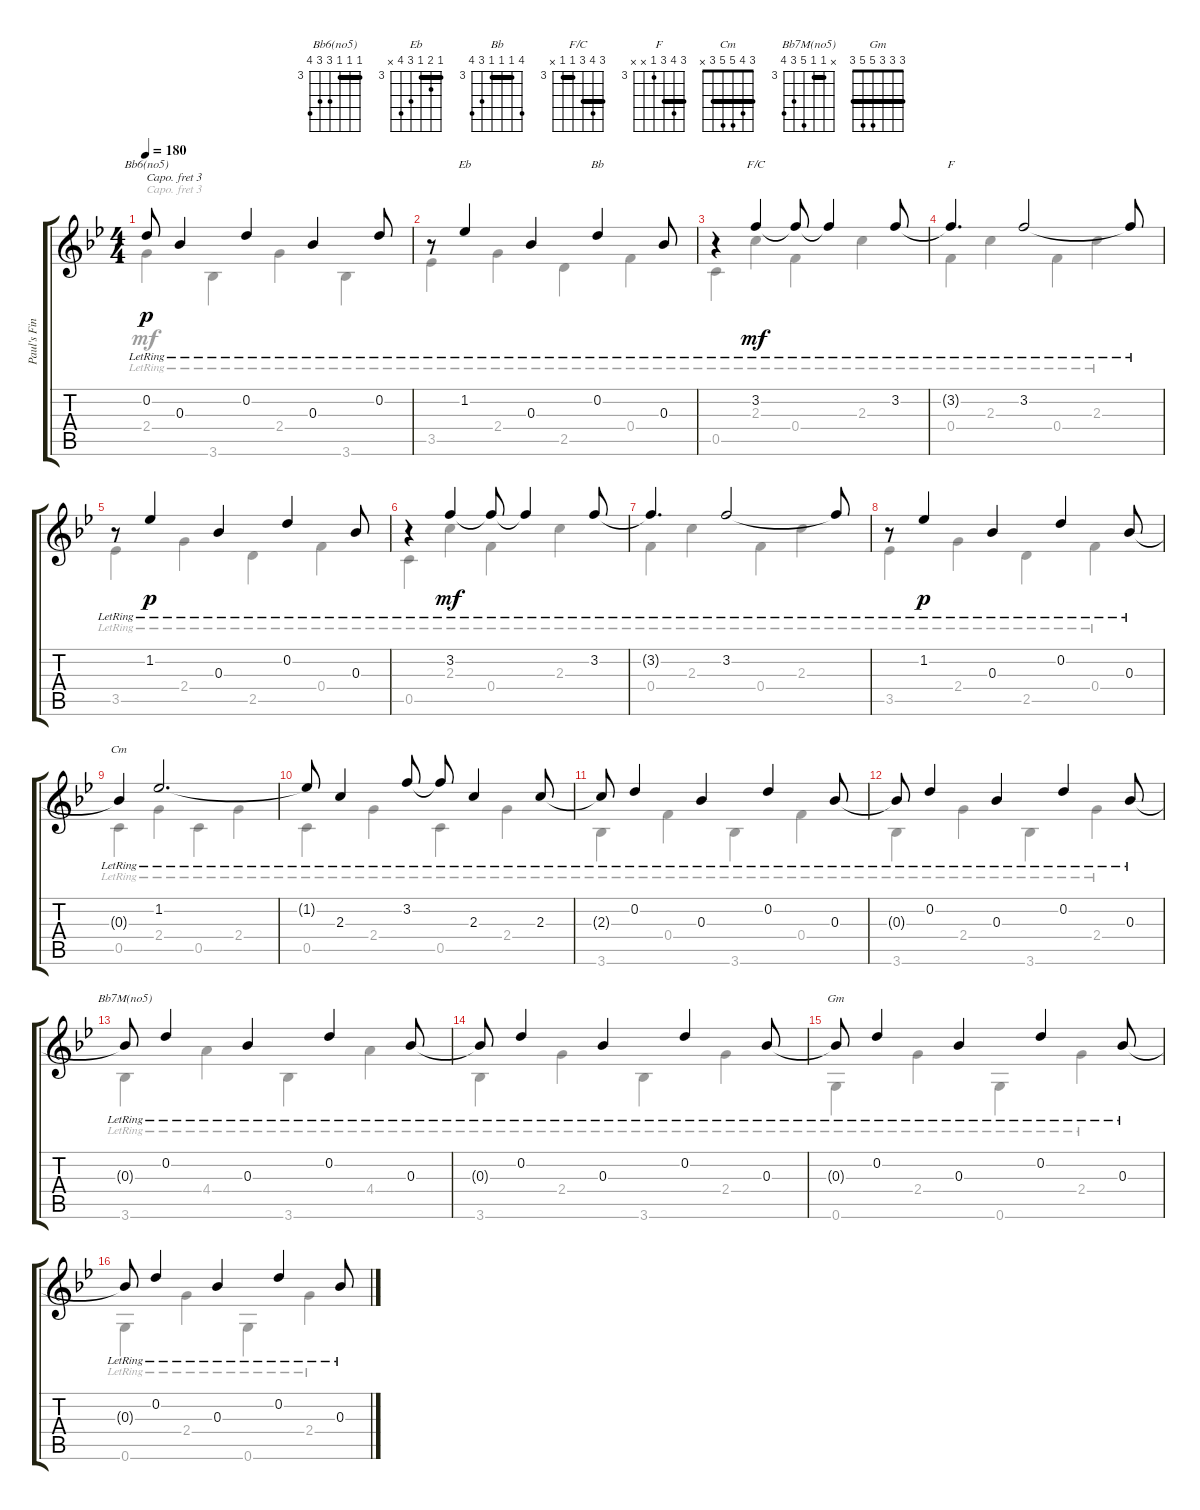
\track ("Paul's Fingerpicking" "Paul's Fin") {instrument acousticguitarsteel}
\staff {score tabs}
\capo 3
\tuning (E4 B3 G3 D3 A2 E2) {hide}
\chord ("Bb6(no5)" 3 3 3 5 5 6) {firstfret 3 barre 3}
\chord ("Eb" 3 4 3 5 6 x) {firstfret 3 barre 3}
\chord ("Bb" 6 3 3 3 5 6) {firstfret 3 barre 3}
\chord ("F/C" 5 6 5 3 3 x) {firstfret 3 barre (3 5)}
\chord ("F" 5 6 5 3 x x) {firstfret 3 barre 5}
\chord ("Cm" 3 4 5 5 3 x) {barre 3}
\chord ("Bb7M(no5)" x 3 3 7 5 6) {firstfret 3 barre 3}
\chord ("Gm" 3 3 3 5 5 3) {barre 3}
\voice
\ts (4 4)
\tempo 180
\clef g2
\ks bb
0.2{lr}.8{ch "Bb6(no5)" dy p} 0.3{lr}.4 0.2{lr}.4 0.3{lr}.4 0.2{lr}.8 |
r.8 1.2{lr}.4{ch "Eb"} 0.3{lr}.4 0.2{lr}.4{ch "Bb"} 0.3{lr}.8 |
r.4 3.2{lr}.4{ch "F/C" dy mf} 3.2{lr t}.8 3.2{lr t}.4 3.2{lr}.8 |
3.2{lr t}.4{d ch "F"} 3.2{lr}.2 3.2{lr t}.8 |
r.8 1.2{lr}.4{dy p} 0.3{lr}.4 0.2{lr}.4 0.3{lr}.8 |
r.4 3.2{lr}.4{dy mf} 3.2{lr t}.8 3.2{lr t}.4 3.2{lr}.8 |
3.2{lr t}.4{d} 3.2{lr}.2 3.2{lr t}.8 |
r.8 1.2{lr}.4{dy p} 0.3{lr}.4 0.2{lr}.4 0.3{lr}.8 |
0.3{lr t}.4{ch "Cm"} 1.2{lr}.2{d} |
1.2{lr t}.8 2.3{lr}.4 3.2{lr}.8 3.2{lr t}.8 2.3{lr}.4 2.3{lr}.8 |
2.3{lr t}.8 0.2{lr}.4 0.3{lr}.4 0.2{lr}.4 0.3{lr}.8 |
0.3{lr t}.8 0.2{lr}.4 0.3{lr}.4 0.2{lr}.4 0.3{lr}.8 |
0.3{lr t}.8{ch "Bb7M(no5)"} 0.2{lr}.4 0.3{lr}.4 0.2{lr}.4 0.3{lr}.8 |
0.3{lr t}.8 0.2{lr}.4 0.3{lr}.4 0.2{lr}.4 0.3{lr}.8 |
0.3{lr t}.8{ch "Gm"} 0.2{lr}.4 0.3{lr}.4 0.2{lr}.4 0.3{lr}.8 |
0.3{lr t}.8 0.2{lr}.4 0.3{lr}.4 0.2{lr}.4 0.3{lr}.8
\voice
\clef g2
\ottava regular
\simile none
\ks bb
2.4{lr}.4{dy mf} 3.6{lr}.4 2.4{lr}.4 3.6{lr}.4 |
3.5{lr}.4 2.4{lr}.4 2.5{lr}.4 0.4{lr}.4 |
0.5{lr}.4 2.3{lr}.4 0.4{lr}.4 2.3{lr}.4 |
0.4{lr}.4 2.3{lr}.4 0.4{lr}.4 2.3{lr}.4 |
3.5{lr}.4 2.4{lr}.4 2.5{lr}.4 0.4{lr}.4 |
0.5{lr}.4 2.3{lr}.4 0.4{lr}.4 2.3{lr}.4 |
0.4{lr}.4 2.3{lr}.4 0.4{lr}.4 2.3{lr}.4 |
3.5{lr}.4 2.4{lr}.4 2.5{lr}.4 0.4{lr}.4 |
0.5{lr}.4 2.4{lr}.4 0.5{lr}.4 2.4{lr}.4 |
0.5{lr}.4 2.4{lr}.4 0.5{lr}.4 2.4{lr}.4 |
3.6{lr}.4 0.4{lr}.4 3.6{lr}.4 0.4{lr}.4 |
3.6{lr}.4 2.4{lr}.4 3.6{lr}.4 2.4{lr}.4 |
3.6{lr}.4 4.4{lr}.4 3.6{lr}.4 4.4{lr}.4 |
3.6{lr}.4 2.4{lr}.4 3.6{lr}.4 2.4{lr}.4 |
0.6{lr}.4 2.4{lr}.4 0.6{lr}.4 2.4{lr}.4 |
0.6{lr}.4 2.4{lr}.4 0.6{lr}.4 2.4{lr}.4
